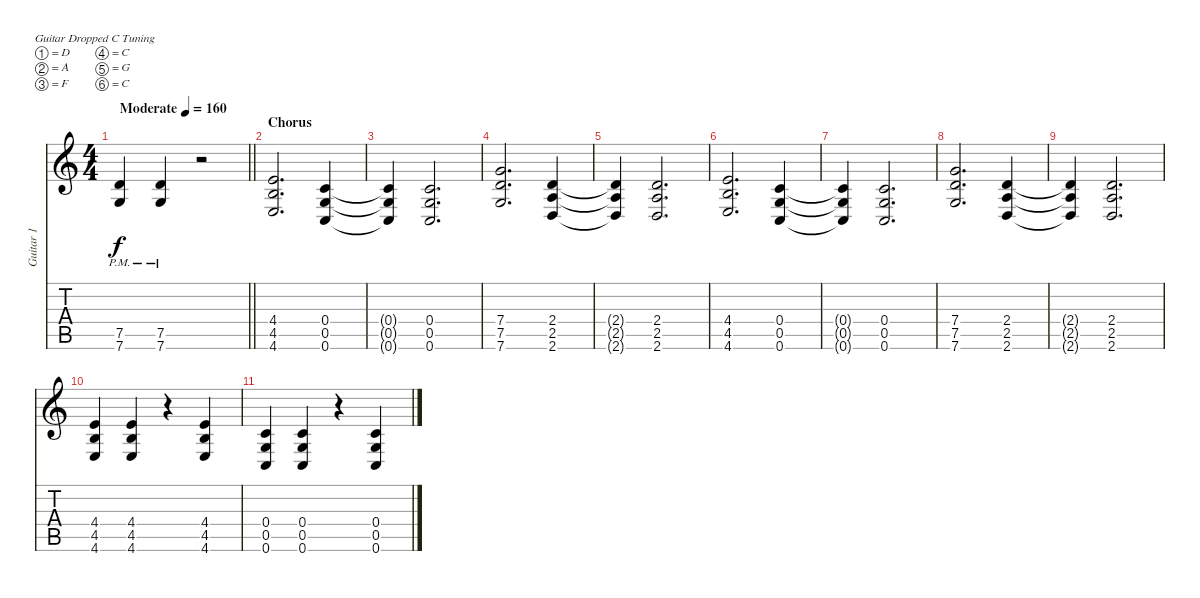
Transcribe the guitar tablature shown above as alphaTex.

\defaultSystemsLayout 4
\bracketExtendMode nobrackets
\otherSystemsTrackNameOrientation horizontal
\track ("Guitar 1" "Guitar 1") {instrument distortionguitar}
\staff {score tabs}
\tuning (D4 A3 F3 C3 G2 C2)
\ts (4 4)
\beaming (8 2 2 2 2)
\tempo (160 "Moderate")
\clef g2
\barLineRight lightlight
\ks c
(7.5{pm} 7.6{pm}).4{dy f instrument distortionguitar beam Up} (7.5{pm} 7.6{pm}).4{beam Up} r.2{beam Up} |
\section ("" "Chorus")
(4.4 4.5 4.6).2{d beam Up} (0.4 0.5 0.6).4{beam Up} |
(0.4{t} 0.5{t} 0.6{t}).4{beam Up} (0.4 0.5 0.6).2{d beam Up} |
(7.4 7.5 7.6).2{d beam Up} (2.4 2.5 2.6).4{beam Up} |
(2.4{t} 2.5{t} 2.6{t}).4{beam Up} (2.4 2.5 2.6).2{d beam Up} |
(4.4 4.5 4.6).2{d beam Up} (0.4 0.5 0.6).4{beam Up} |
(0.4{t} 0.5{t} 0.6{t}).4{beam Up} (0.4 0.5 0.6).2{d beam Up} |
(7.4 7.5 7.6).2{d beam Up} (2.4 2.5 2.6).4{beam Up} |
(2.4{t} 2.5{t} 2.6{t}).4{beam Up} (2.4 2.5 2.6).2{d beam Up} |
(4.4 4.5 4.6).4{beam Up} (4.4 4.5 4.6).4{beam Up} r.4{beam Up} (4.4 4.5 4.6).4{beam Up} |
(0.4 0.5 0.6).4{beam Up} (0.4 0.5 0.6).4{beam Up} r.4{beam Up} (0.4 0.5 0.6).4{beam Up}
